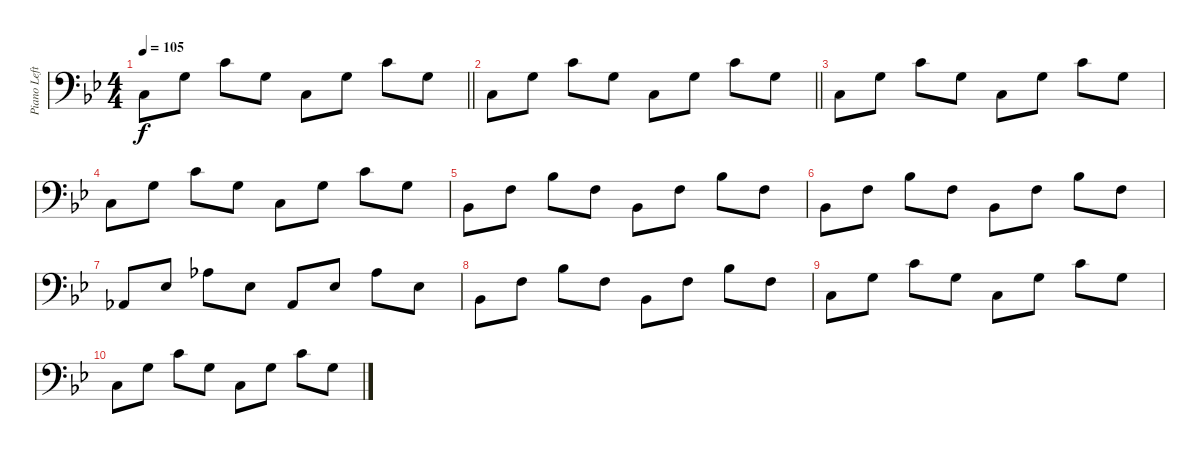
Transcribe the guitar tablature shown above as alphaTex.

\track ("Piano Left" "Piano Left") {instrument acousticgrandpiano}
\staff {score}
\tuning (C3 G2 D2 A1 E1 B0) {hide}
\ts (4 4)
\tempo 105
\clef f4
\barLineRight lightlight
\ks bb
10.3.8{dy f} 7.1.8 12.1.8 12.2.8 10.3.8 12.2.8 12.1.8 12.2.8 |
\barLineRight lightlight
10.3.8 12.2.8 12.1.8 12.2.8 10.3.8 12.2.8 12.1.8 12.2.8 |
10.3.8 12.2.8 12.1.8 12.2.8 10.3.8 12.2.8 12.1.8 12.2.8 |
10.3.8 12.2.8 12.1.8 12.2.8 10.3.8 12.2.8 12.1.8 12.2.8 |
13.4.8 10.2.8 10.1.8 10.2.8 8.3.8 10.2.8 10.1.8 10.2.8 |
8.3.8 10.2.8 10.1.8 10.2.8 8.3.8 10.2.8 10.1.8 10.2.8 |
11.4.8 8.2.8 8.1.8 8.2.8 6.3.8 8.2.8 8.1.8 8.2.8 |
8.3.8 5.1.8 10.1.8 10.2.8 8.3.8 10.2.8 10.1.8 10.2.8 |
10.3.8 7.1.8 12.1.8 12.2.8 10.3.8 12.2.8 12.1.8 12.2.8 |
10.3.8 12.2.8 12.1.8 12.2.8 10.3.8 12.2.8 12.1.8 12.2.8
